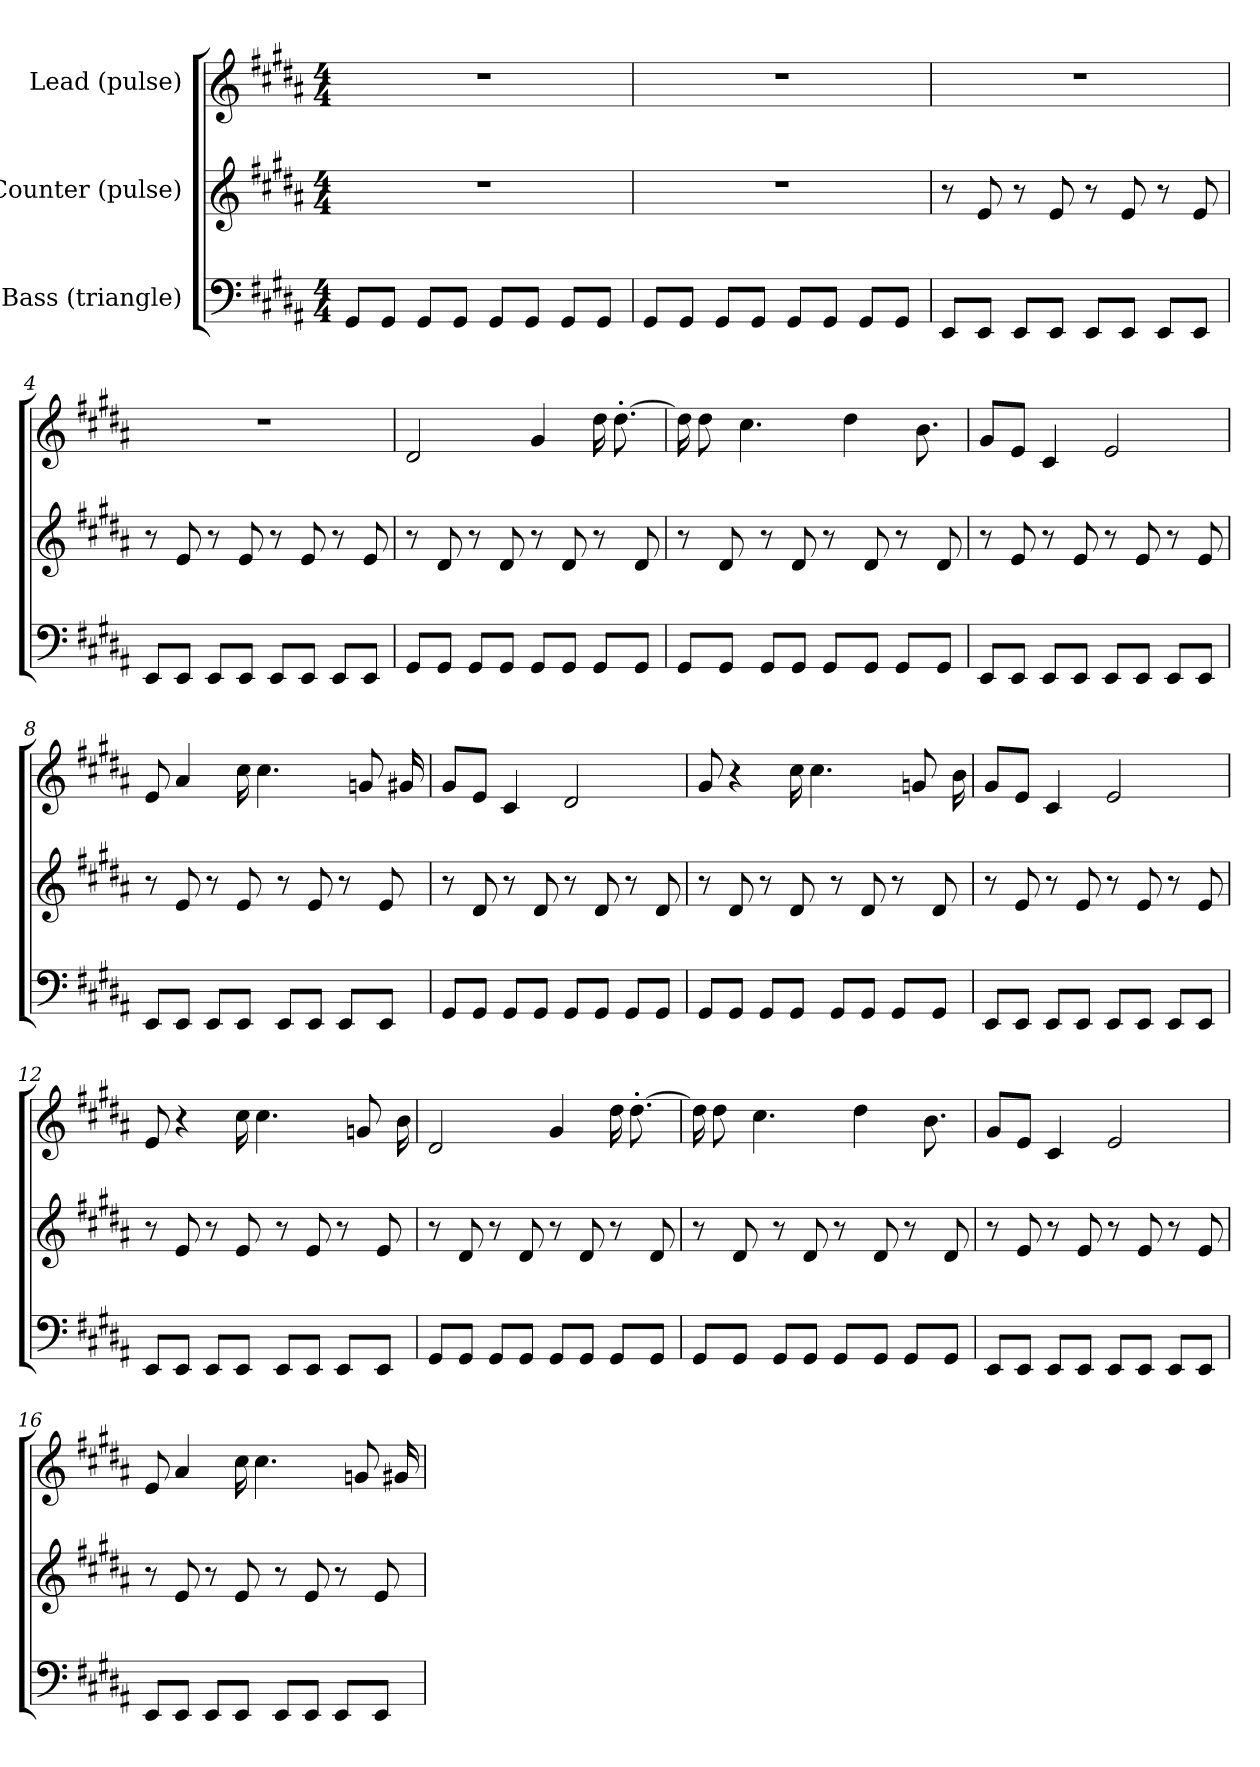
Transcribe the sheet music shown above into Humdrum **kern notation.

**kern	**kern	**kern
*part3	*part2	*part1
*staff3	*staff2	*staff1
*I"Bass (triangle)	*I"Counter (pulse)	*I"Lead (pulse)
*clefF4	*clefG2	*clefG2
*k[f#c#g#d#a#]	*k[f#c#g#d#a#]	*k[f#c#g#d#a#]
*M4/4	*M4/4	*M4/4
=1	=1	=1
8GG#L	1r	1r
8GG#J	.	.
8GG#L	.	.
8GG#J	.	.
8GG#L	.	.
8GG#J	.	.
8GG#L	.	.
8GG#J	.	.
=2	=2	=2
8GG#L	1r	1r
8GG#J	.	.
8GG#L	.	.
8GG#J	.	.
8GG#L	.	.
8GG#J	.	.
8GG#L	.	.
8GG#J	.	.
=3	=3	=3
8EEL	8r	1r
8EEJ	8e	.
8EEL	8r	.
8EEJ	8e	.
8EEL	8r	.
8EEJ	8e	.
8EEL	8r	.
8EEJ	8e	.
=4	=4	=4
8EEL	8r	1r
8EEJ	8e	.
8EEL	8r	.
8EEJ	8e	.
8EEL	8r	.
8EEJ	8e	.
8EEL	8r	.
8EEJ	8e	.
=5	=5	=5
8GG#L	8r	2d#
8GG#J	8d#	.
8GG#L	8r	.
8GG#J	8d#	.
8GG#L	8r	4g#
8GG#J	8d#	.
8GG#L	8r	16dd#
.	.	[8.dd#'
8GG#J	8d#	.
=6	=6	=6
8GG#L	8r	16dd#]
.	.	8dd#
8GG#J	8d#	.
.	.	4.cc#
8GG#L	8r	.
8GG#J	8d#	.
8GG#L	8r	.
.	.	4dd#
8GG#J	8d#	.
8GG#L	8r	.
.	.	8.b
8GG#J	8d#	.
=7	=7	=7
8EEL	8r	8g#L
8EEJ	8e	8eJ
8EEL	8r	4c#
8EEJ	8e	.
8EEL	8r	2e
8EEJ	8e	.
8EEL	8r	.
8EEJ	8e	.
=8	=8	=8
8EEL	8r	8e
8EEJ	8e	4a#
8EEL	8r	.
8EEJ	8e	16cc#
.	.	4.cc#
8EEL	8r	.
8EEJ	8e	.
8EEL	8r	.
.	.	8g
8EEJ	8e	.
.	.	16g#
=9	=9	=9
8GG#L	8r	8g#L
8GG#J	8d#	8eJ
8GG#L	8r	4c#
8GG#J	8d#	.
8GG#L	8r	2d#
8GG#J	8d#	.
8GG#L	8r	.
8GG#J	8d#	.
=10	=10	=10
8GG#L	8r	8g#
8GG#J	8d#	4r
8GG#L	8r	.
8GG#J	8d#	16cc#
.	.	4.cc#
8GG#L	8r	.
8GG#J	8d#	.
8GG#L	8r	.
.	.	8g
8GG#J	8d#	.
.	.	16b
=11	=11	=11
8EEL	8r	8g#L
8EEJ	8e	8eJ
8EEL	8r	4c#
8EEJ	8e	.
8EEL	8r	2e
8EEJ	8e	.
8EEL	8r	.
8EEJ	8e	.
=12	=12	=12
8EEL	8r	8e
8EEJ	8e	4r
8EEL	8r	.
8EEJ	8e	16cc#
.	.	4.cc#
8EEL	8r	.
8EEJ	8e	.
8EEL	8r	.
.	.	8g
8EEJ	8e	.
.	.	16b
=13	=13	=13
8GG#L	8r	2d#
8GG#J	8d#	.
8GG#L	8r	.
8GG#J	8d#	.
8GG#L	8r	4g#
8GG#J	8d#	.
8GG#L	8r	16dd#
.	.	[8.dd#'
8GG#J	8d#	.
=14	=14	=14
8GG#L	8r	16dd#]
.	.	8dd#
8GG#J	8d#	.
.	.	4.cc#
8GG#L	8r	.
8GG#J	8d#	.
8GG#L	8r	.
.	.	4dd#
8GG#J	8d#	.
8GG#L	8r	.
.	.	8.b
8GG#J	8d#	.
=15	=15	=15
8EEL	8r	8g#L
8EEJ	8e	8eJ
8EEL	8r	4c#
8EEJ	8e	.
8EEL	8r	2e
8EEJ	8e	.
8EEL	8r	.
8EEJ	8e	.
=16	=16	=16
8EEL	8r	8e
8EEJ	8e	4a#
8EEL	8r	.
8EEJ	8e	16cc#
.	.	4.cc#
8EEL	8r	.
8EEJ	8e	.
8EEL	8r	.
.	.	8g
8EEJ	8e	.
.	.	16g#
=	=	=
*-	*-	*-
